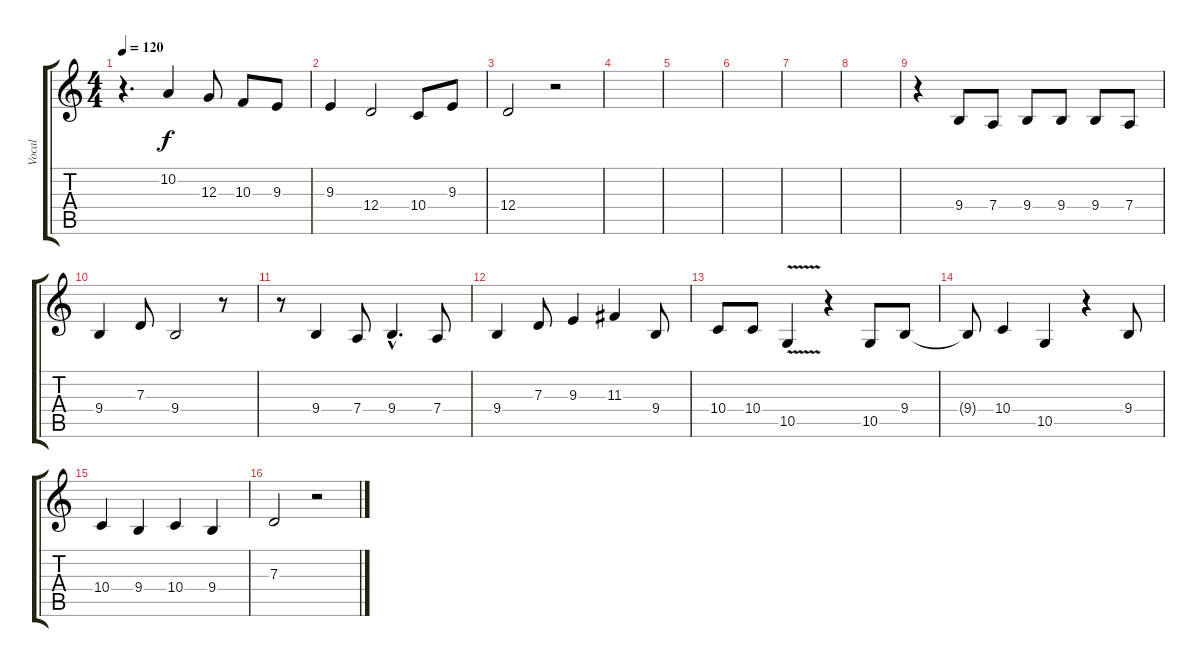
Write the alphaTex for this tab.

\track ("Vocal" "Vocal") {instrument lead6voice}
\staff {score tabs}
\tuning (E4 B3 G3 D3 A2 E2) {hide}
\ts (4 4)
\tempo 120
\clef g2
\ks c
r.4{d dy f} 10.2.4 12.3.8 10.3.8 9.3.8 |
9.3.4 12.4.2 10.4.8 9.3.8 |
12.4.2 r.2 |
|
|
|
|
|
r.4 9.4.8 7.4.8 9.4.8 9.4.8 9.4.8 7.4.8 |
9.4.4 7.3.8 9.4.2 r.8 |
r.8 9.4.4 7.4.8 9.4{hac}.4{d} 7.4.8 |
9.4.4 7.3.8 9.3.4 11.3.4 9.4.8 |
10.4.8 10.4.8 10.5{v}.4 r.4 10.5.8 9.4.8 |
9.4{t}.8 10.4.4 10.5.4 r.4 9.4.8 |
10.4.4 9.4.4 10.4.4 9.4.4 |
7.3.2 r.2
